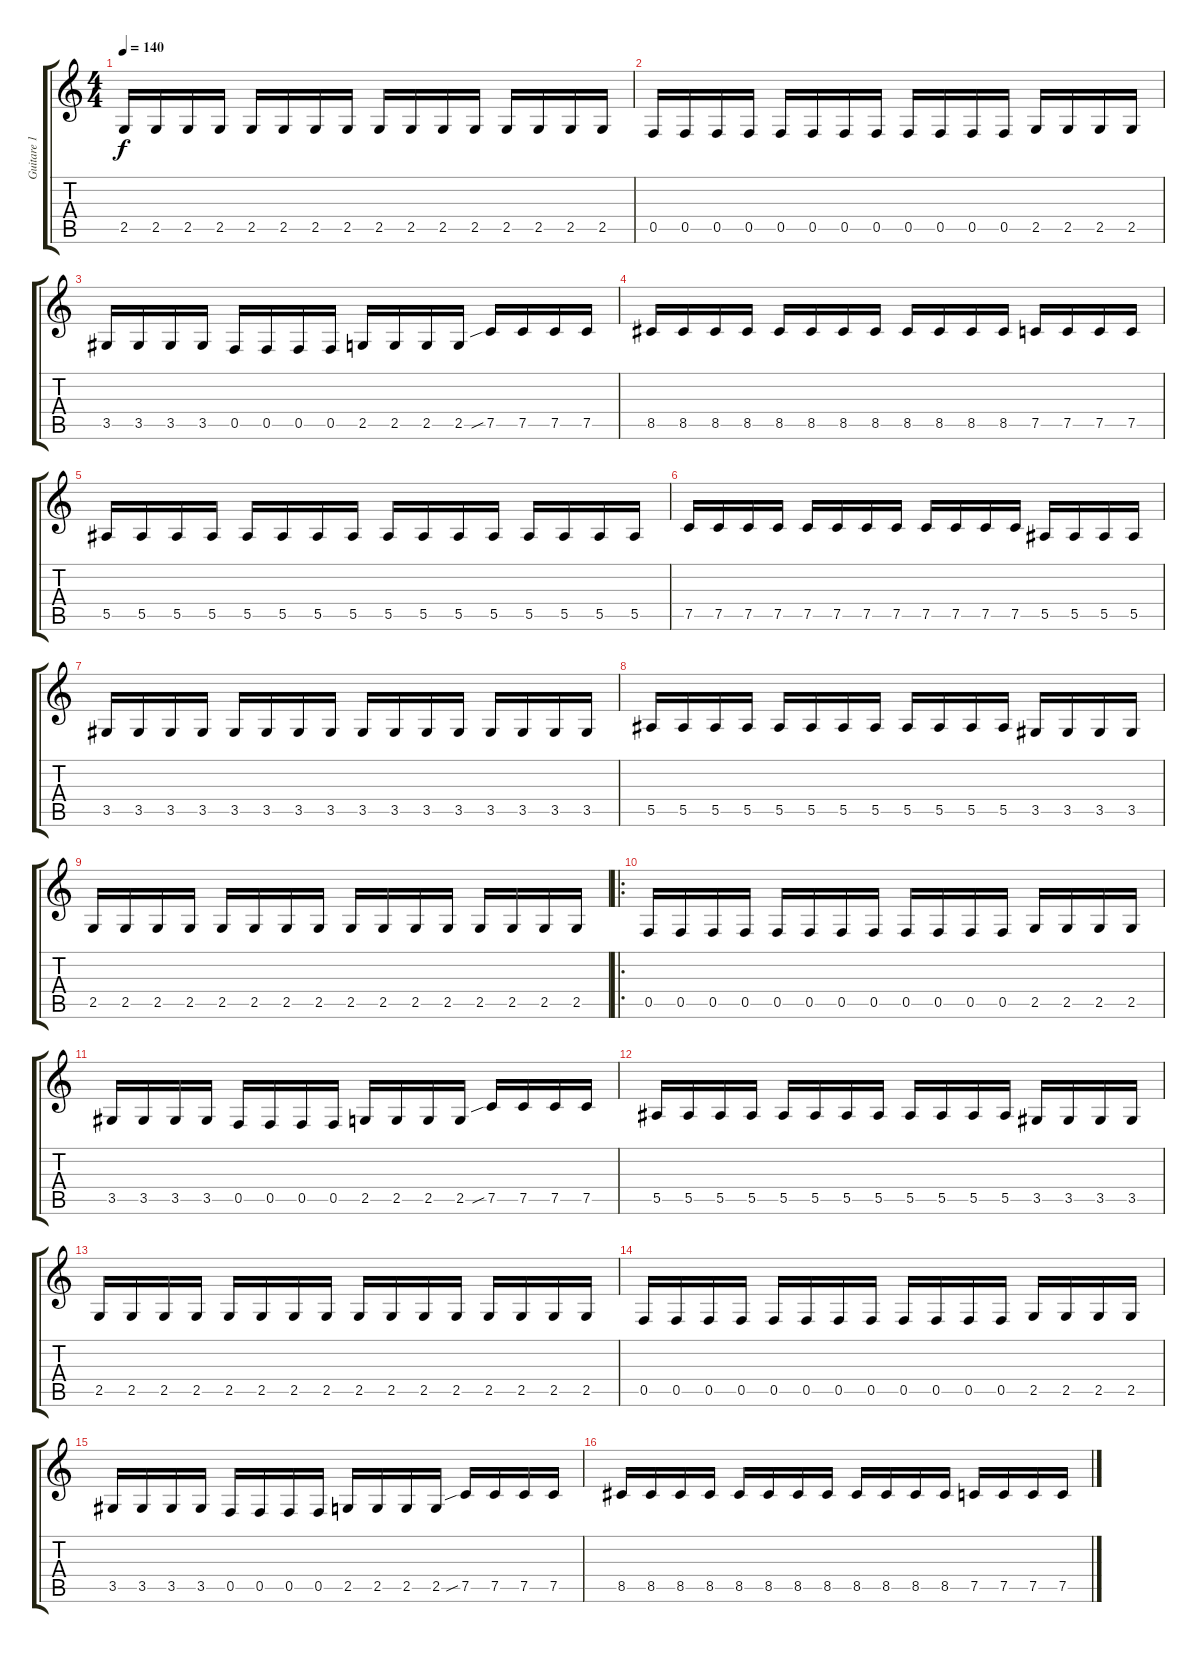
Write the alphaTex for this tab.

\track ("Guitare 1" "Guitare 1") {instrument distortionguitar}
\staff {score tabs}
\tuning (C4 G3 Eb3 Bb2 F2 C2) {hide}
\ts (4 4)
\tempo 140
\clef g2
\ks c
2.5.16{dy f} 2.5.16 2.5.16 2.5.16 2.5.16 2.5.16 2.5.16 2.5.16 2.5.16 2.5.16 2.5.16 2.5.16 2.5.16 2.5.16 2.5.16 2.5.16 |
0.5.16 0.5.16 0.5.16 0.5.16 0.5.16 0.5.16 0.5.16 0.5.16 0.5.16 0.5.16 0.5.16 0.5.16 2.5.16 2.5.16 2.5.16 2.5.16 |
3.5.16 3.5.16 3.5.16 3.5.16 0.5.16 0.5.16 0.5.16 0.5.16 2.5.16 2.5.16 2.5.16 2.5.16 7.5{sib}.16 7.5.16 7.5.16 7.5.16 |
8.5.16 8.5.16 8.5.16 8.5.16 8.5.16 8.5.16 8.5.16 8.5.16 8.5.16 8.5.16 8.5.16 8.5.16 7.5.16 7.5.16 7.5.16 7.5.16 |
5.5.16 5.5.16 5.5.16 5.5.16 5.5.16 5.5.16 5.5.16 5.5.16 5.5.16 5.5.16 5.5.16 5.5.16 5.5.16 5.5.16 5.5.16 5.5.16 |
7.5.16 7.5.16 7.5.16 7.5.16 7.5.16 7.5.16 7.5.16 7.5.16 7.5.16 7.5.16 7.5.16 7.5.16 5.5.16 5.5.16 5.5.16 5.5.16 |
3.5.16 3.5.16 3.5.16 3.5.16 3.5.16 3.5.16 3.5.16 3.5.16 3.5.16 3.5.16 3.5.16 3.5.16 3.5.16 3.5.16 3.5.16 3.5.16 |
5.5.16 5.5.16 5.5.16 5.5.16 5.5.16 5.5.16 5.5.16 5.5.16 5.5.16 5.5.16 5.5.16 5.5.16 3.5.16 3.5.16 3.5.16 3.5.16 |
2.5.16 2.5.16 2.5.16 2.5.16 2.5.16 2.5.16 2.5.16 2.5.16 2.5.16 2.5.16 2.5.16 2.5.16 2.5.16 2.5.16 2.5.16 2.5.16 |
\ro
0.5.16 0.5.16 0.5.16 0.5.16 0.5.16 0.5.16 0.5.16 0.5.16 0.5.16 0.5.16 0.5.16 0.5.16 2.5.16 2.5.16 2.5.16 2.5.16 |
3.5.16 3.5.16 3.5.16 3.5.16 0.5.16 0.5.16 0.5.16 0.5.16 2.5.16 2.5.16 2.5.16 2.5.16 7.5{sib}.16 7.5.16 7.5.16 7.5.16 |
5.5.16 5.5.16 5.5.16 5.5.16 5.5.16 5.5.16 5.5.16 5.5.16 5.5.16 5.5.16 5.5.16 5.5.16 3.5.16 3.5.16 3.5.16 3.5.16 |
2.5.16 2.5.16 2.5.16 2.5.16 2.5.16 2.5.16 2.5.16 2.5.16 2.5.16 2.5.16 2.5.16 2.5.16 2.5.16 2.5.16 2.5.16 2.5.16 |
0.5.16 0.5.16 0.5.16 0.5.16 0.5.16 0.5.16 0.5.16 0.5.16 0.5.16 0.5.16 0.5.16 0.5.16 2.5.16 2.5.16 2.5.16 2.5.16 |
3.5.16 3.5.16 3.5.16 3.5.16 0.5.16 0.5.16 0.5.16 0.5.16 2.5.16 2.5.16 2.5.16 2.5.16 7.5{sib}.16 7.5.16 7.5.16 7.5.16 |
8.5.16 8.5.16 8.5.16 8.5.16 8.5.16 8.5.16 8.5.16 8.5.16 8.5.16 8.5.16 8.5.16 8.5.16 7.5.16 7.5.16 7.5.16 7.5.16
